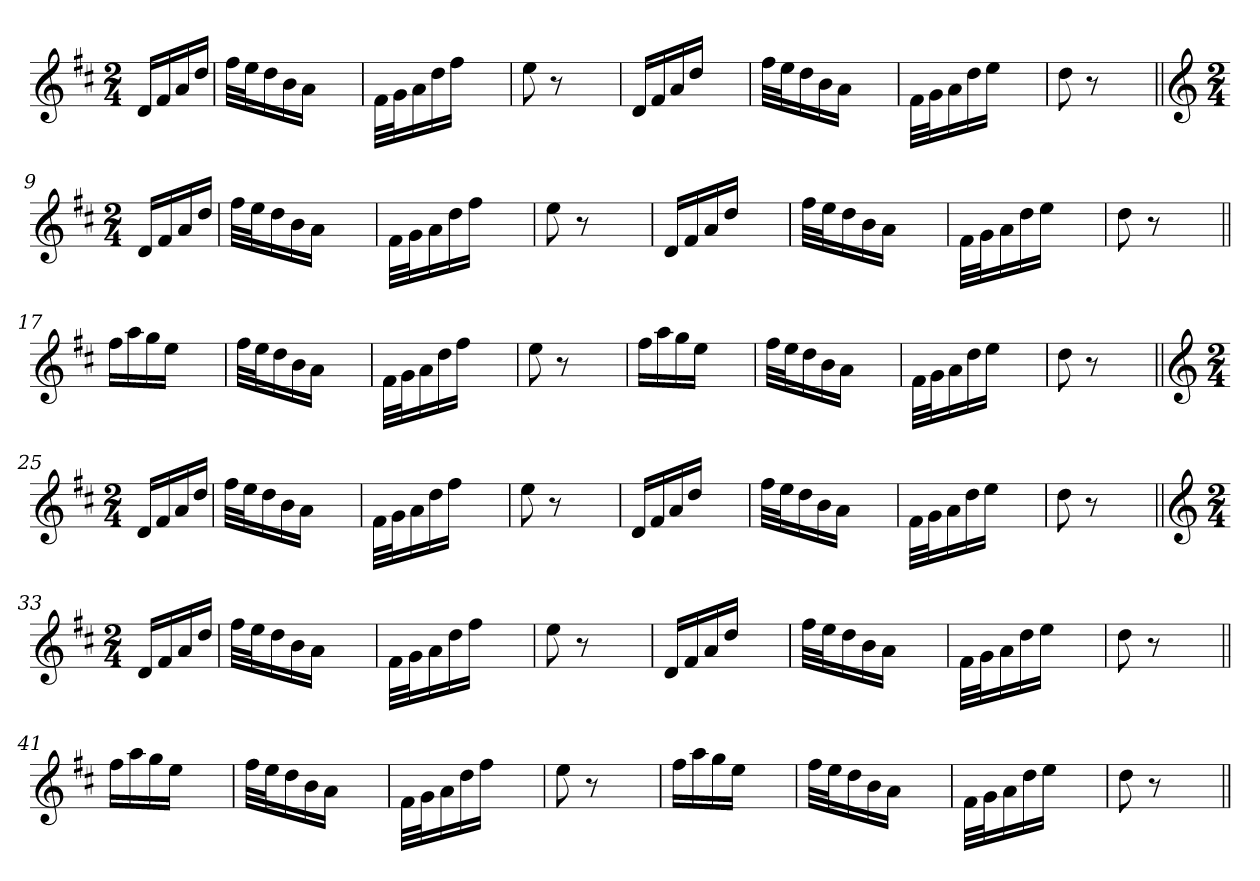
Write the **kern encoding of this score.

**kern
*part1
*staff1
*clefG2
*k[f#c#]
*D:
*M2/4
=1
16d/LL
16f#/
16a/
16dd/JJ
=2
32ff#\LLL
32ee\J
16dd\
16b\
16a\JJ
4ryy
=3
32f#\LLL
32g\J
16a\
16dd\
16ff#\JJ
4ryy
=4
8ee\
8r
4ryy
=5
16d/LL
16f#/
16a/
16dd/JJ
4ryy
=6
32ff#\LLL
32ee\J
16dd\
16b\
16a\JJ
4ryy
=7
32f#\LLL
32g\J
16a\
16dd\
16ee\JJ
4ryy
!!LO:LB:g=z
=8
8dd\
8r
4ryy
=9||
*clefG2
*M2/4
16d/LL
16f#/
16a/
16dd/JJ
=10
32ff#\LLL
32ee\J
16dd\
16b\
16a\JJ
4ryy
=11
32f#\LLL
32g\J
16a\
16dd\
16ff#\JJ
4ryy
=12
8ee\
8r
4ryy
=13
16d/LL
16f#/
16a/
16dd/JJ
4ryy
=14
32ff#\LLL
32ee\J
16dd\
16b\
16a\JJ
4ryy
!!LO:LB:g=z
=15
32f#\LLL
32g\J
16a\
16dd\
16ee\JJ
4ryy
=16
8dd\
8r
4ryy
=17||
16ff#\LL
16aa\
16gg\
16ee\JJ
4ryy
=18
32ff#\LLL
32ee\J
16dd\
16b\
16a\JJ
4ryy
=19
32f#\LLL
32g\J
16a\
16dd\
16ff#\JJ
4ryy
=20
8ee\
8r
4ryy
=21
16ff#\LL
16aa\
16gg\
16ee\JJ
4ryy
=22
32ff#\LLL
32ee\J
16dd\
16b\
16a\JJ
4ryy
!!LO:LB:g=z
=23
32f#\LLL
32g\J
16a\
16dd\
16ee\JJ
4ryy
=24
8dd\
8r
4ryy
=25||
*clefG2
*M2/4
16d/LL
16f#/
16a/
16dd/JJ
=26
32ff#\LLL
32ee\J
16dd\
16b\
16a\JJ
4ryy
=27
32f#\LLL
32g\J
16a\
16dd\
16ff#\JJ
4ryy
=28
8ee\
8r
4ryy
=29
16d/LL
16f#/
16a/
16dd/JJ
4ryy
!!LO:LB:g=z
=30
32ff#\LLL
32ee\J
16dd\
16b\
16a\JJ
4ryy
=31
32f#\LLL
32g\J
16a\
16dd\
16ee\JJ
4ryy
=32
8dd\
8r
4ryy
=33||
*clefG2
*M2/4
16d/LL
16f#/
16a/
16dd/JJ
=34
32ff#\LLL
32ee\J
16dd\
16b\
16a\JJ
4ryy
=35
32f#\LLL
32g\J
16a\
16dd\
16ff#\JJ
4ryy
=36
8ee\
8r
4ryy
!!LO:LB:g=z
=37
16d/LL
16f#/
16a/
16dd/JJ
4ryy
=38
32ff#\LLL
32ee\J
16dd\
16b\
16a\JJ
4ryy
=39
32f#\LLL
32g\J
16a\
16dd\
16ee\JJ
4ryy
=40
8dd\
8r
4ryy
=41||
16ff#\LL
16aa\
16gg\
16ee\JJ
4ryy
=42
32ff#\LLL
32ee\J
16dd\
16b\
16a\JJ
4ryy
=43
32f#\LLL
32g\J
16a\
16dd\
16ff#\JJ
4ryy
=44
8ee\
8r
4ryy
!!LO:LB:g=z
=45
16ff#\LL
16aa\
16gg\
16ee\JJ
4ryy
=46
32ff#\LLL
32ee\J
16dd\
16b\
16a\JJ
4ryy
=47
32f#\LLL
32g\J
16a\
16dd\
16ee\JJ
4ryy
=48
8dd\
8r
4ryy
=||
*-
